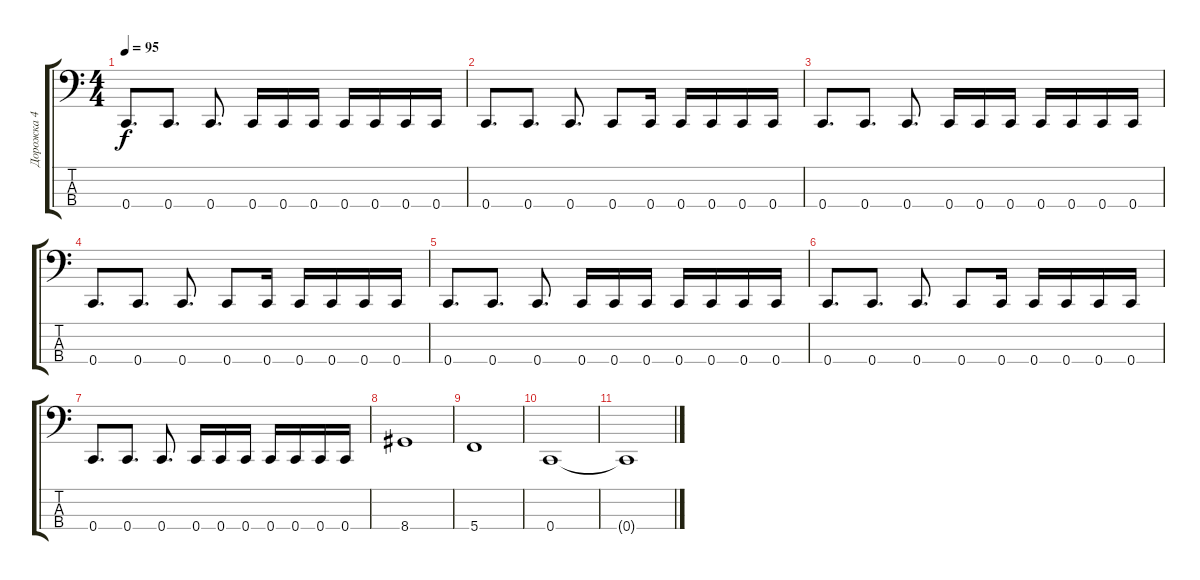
\track ("Дорожка 4" "Дорожка 4") {instrument electricbassfinger}
\staff {score tabs}
\tuning (Eb2 Bb1 F1 C1) {hide}
\ts (4 4)
\tempo 95
\clef f4
\ks c
0.4.8{d dy f} 0.4.8{d} 0.4.8{d} 0.4.16 0.4.16 0.4.16 0.4.16 0.4.16 0.4.16 0.4.16 |
0.4.8{d} 0.4.8{d} 0.4.8{d} 0.4.8 0.4.16 0.4.16 0.4.16 0.4.16 0.4.16 |
0.4.8{d} 0.4.8{d} 0.4.8{d} 0.4.16 0.4.16 0.4.16 0.4.16 0.4.16 0.4.16 0.4.16 |
0.4.8{d} 0.4.8{d} 0.4.8{d} 0.4.8 0.4.16 0.4.16 0.4.16 0.4.16 0.4.16 |
0.4.8{d} 0.4.8{d} 0.4.8{d} 0.4.16 0.4.16 0.4.16 0.4.16 0.4.16 0.4.16 0.4.16 |
0.4.8{d} 0.4.8{d} 0.4.8{d} 0.4.8 0.4.16 0.4.16 0.4.16 0.4.16 0.4.16 |
0.4.8{d} 0.4.8{d} 0.4.8{d} 0.4.16 0.4.16 0.4.16 0.4.16 0.4.16 0.4.16 0.4.16 |
8.4.1 |
5.4.1 |
0.4.1 |
0.4{t}.1
